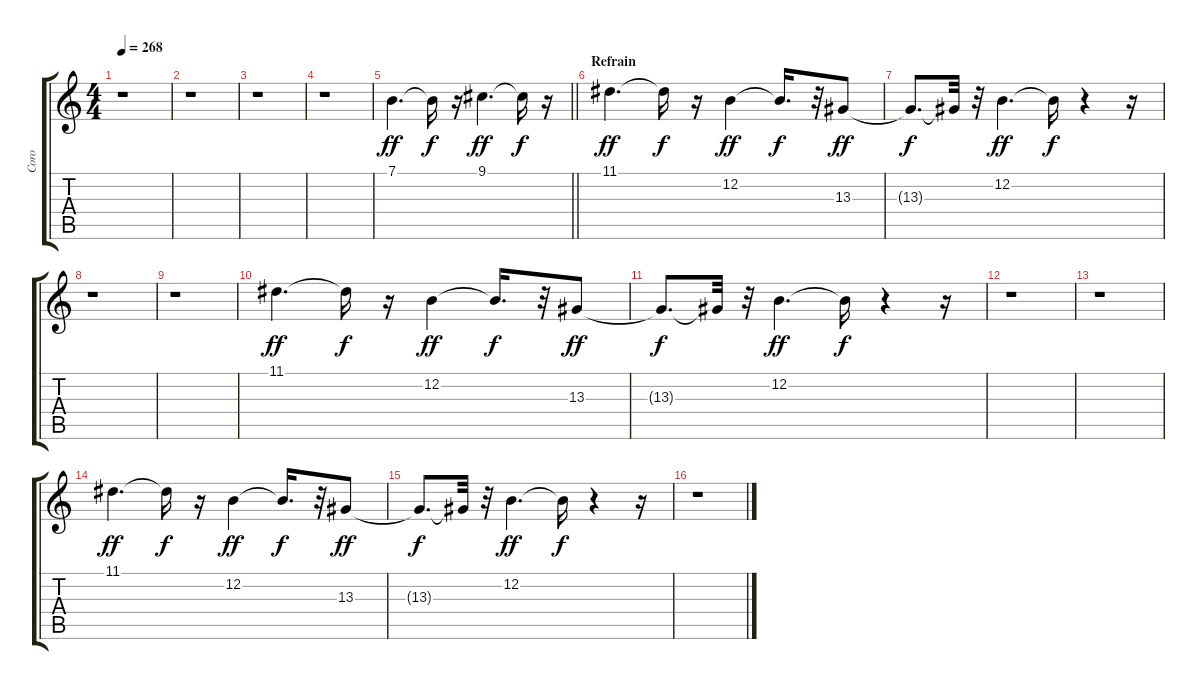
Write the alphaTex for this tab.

\track ("Coro" "Coro") {mute instrument brasssection}
\staff {score tabs}
\tuning (E4 B3 G3 D3 A2 E2) {hide}
\ts (4 4)
\tempo 268
\clef g2
\ks c
r.1{dy f} |
r.1 |
r.1 |
r.1 |
\barLineRight lightlight
7.1.4{d dy ff} 7.1{t}.16{dy f} r.16 9.1.4{d dy ff} 9.1{t}.16{dy f} r.16 |
\section ("" "Refrain")
11.1.4{d dy ff} 11.1{t}.16{dy f} r.16 12.2.4{dy ff} 12.2{t}.16{d dy f} r.32 13.3.8{dy ff} |
13.3{t}.8{d dy f} 13.3{t}.32 r.32 12.2.4{d dy ff} 12.2{t}.16{dy f} r.4 r.16 |
r.1 |
r.1 |
11.1.4{d dy ff} 11.1{t}.16{dy f} r.16 12.2.4{dy ff} 12.2{t}.16{d dy f} r.32 13.3.8{dy ff} |
13.3{t}.8{d dy f} 13.3{t}.32 r.32 12.2.4{d dy ff} 12.2{t}.16{dy f} r.4 r.16 |
r.1 |
r.1 |
11.1.4{d dy ff} 11.1{t}.16{dy f} r.16 12.2.4{dy ff} 12.2{t}.16{d dy f} r.32 13.3.8{dy ff} |
13.3{t}.8{d dy f} 13.3{t}.32 r.32 12.2.4{d dy ff} 12.2{t}.16{dy f} r.4 r.16 |
r.1
